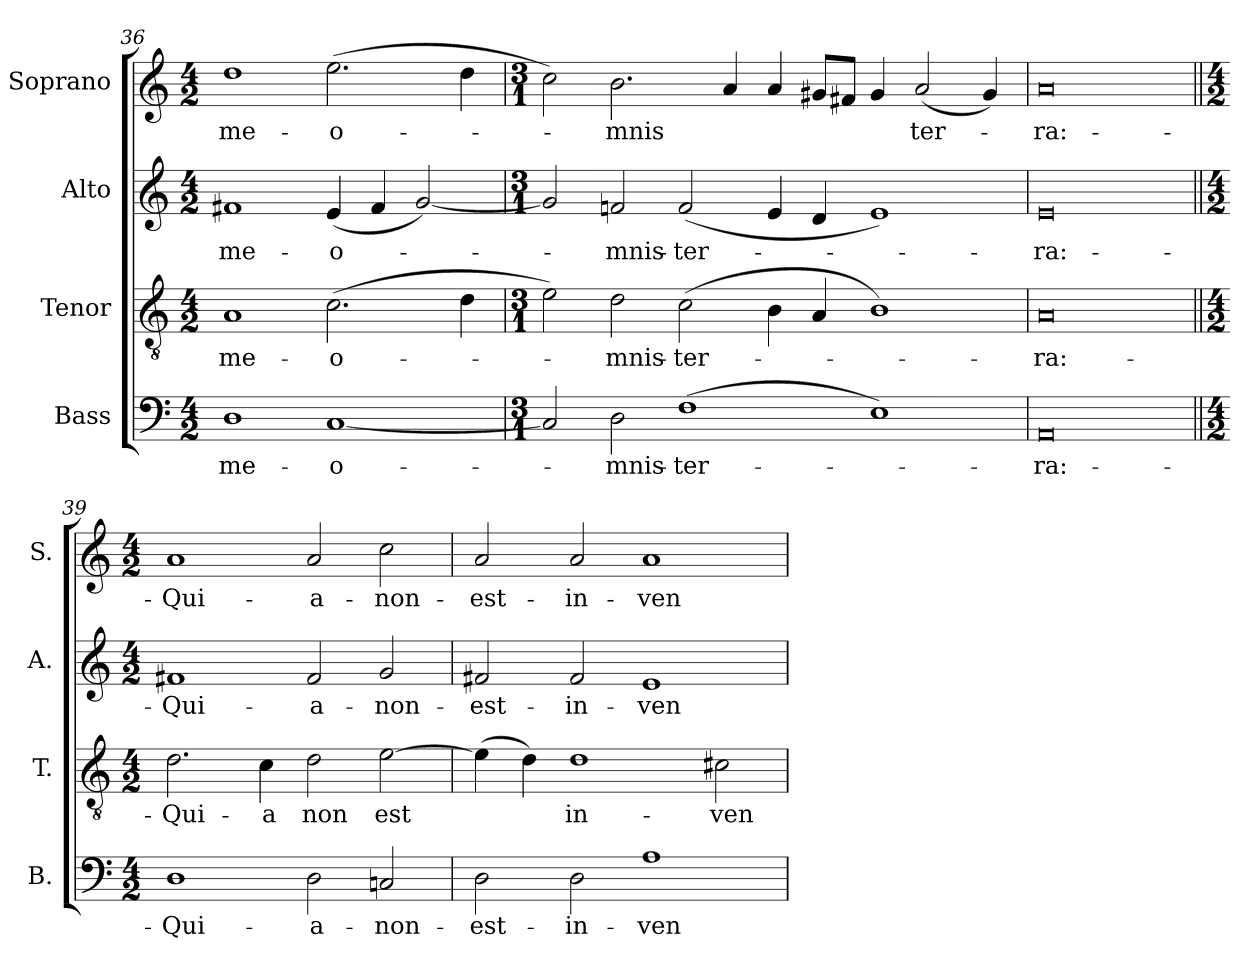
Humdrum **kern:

**kern	**text	**kern	**text	**kern	**text	**kern	**text
*part4	*part4	*part3	*part3	*part2	*part2	*part1	*part1
*staff4	*staff4	*staff3	*staff3	*staff2	*staff2	*staff1	*staff1
*I"Bass	*	*I"Tenor	*	*I"Alto	*	*I"Soprano	*
*I'B.	*	*I'T.	*	*I'A.	*	*I'S.	*
*clefF4	*	*clefGv2	*	*clefG2	*	*clefG2	*
*	*	*ITrd7c12	*	*	*	*	*
*k[]	*	*k[]	*	*k[]	*	*k[]	*
*C:	*	*C:	*	*C:	*	*C:	*
*M4/2	*	*M4/2	*	*M4/2	*	*M4/2	*
=36	=36	=36	=36	=36	=36	=36	=36
!	!LO:LY:b:color=#000000	!	!	!	!	!	!
!	!	!	!LO:LY:b:color=#000000	!	!	!	!
!	!	!	!	!	!LO:LY:b:color=#000000	!	!
!	!	!	!	!	!	!	!LO:LY:b:color=#000000
1Di	-me-	1AAi	-me-	1f#Xi	-me-	1ddi	-me-
!	!LO:LY:b:color=#000000	!	!	!	!	!	!
!	!	!	!LO:LY:b:color=#000000	!	!	!	!
!	!	!	!	!	!LO:LY:b:color=#000000	!	!
!	!	!	!	!	!	!	!LO:LY:b:color=#000000
[1Ci	-o-	(2.Ci\	-o-	(4ei/	-o-	(2.eei\	-o-
.	.	.	.	4f#i/	.	.	.
.	.	.	.	[2gi/)	.	.	.
.	.	4Di\	.	.	.	4ddi\	.
=37	=37	=37	=37	=37	=37	=37	=37
*M3/1	*	*M3/1	*	*M3/1	*	*M3/1	*
2Ci/]	.	2Ei\)	.	2gi/]	.	2cci\)	.
!	!LO:LY:b:color=#000000	!	!	!	!	!	!
!	!	!	!LO:LY:b:color=#000000	!	!	!	!
!	!	!	!	!	!LO:LY:b:color=#000000	!	!
!	!	!	!	!	!	!	!LO:LY:b:color=#000000
2Di\	-mnis-	2Di\	-mnis-	2fni/	-mnis-	2.bi\	-mnis
!	!LO:LY:b:color=#000000	!	!	!	!	!	!
!	!	!	!LO:LY:b:color=#000000	!	!	!	!
!	!	!	!	!	!LO:LY:b:color=#000000	!	!
(1Fi	-ter-	(2Ci\	-ter-	(2fi/	-ter-	.	.
.	.	.	.	.	.	4ai/	.
.	.	4BBi\	.	4ei/	.	4ai/	.
.	.	4AAi/	.	4di/	.	8g#Xi/L	.
.	.	.	.	.	.	8f#Xi/J	.
1Ei)	.	1BBi)	.	1ei)	.	4g#i/	.
!	!	!	!	!	!	!	!LO:LY:b:color=#000000
.	.	.	.	.	.	(2ai/	ter-
.	.	.	.	.	.	4g#i/)	.
=38	=38	=38	=38	=38	=38	=38	=38
!	!LO:LY:b:color=#000000	!	!	!	!	!	!
!	!	!	!LO:LY:b:color=#000000	!	!	!	!
!	!	!	!	!	!LO:LY:b:color=#000000	!	!
!	!	!	!	!	!	!	!LO:LY:b:color=#000000
0AAi	-ra:-	0AAi	-ra:-	0ei	-ra:-	0ai	-ra:-
!!LO:PB:g=z
=39||	=39||	=39||	=39||	=39||	=39||	=39||	=39||
*M4/2	*	*M4/2	*	*M4/2	*	*M4/2	*
!	!LO:LY:b:color=#000000	!	!	!	!	!	!
!	!	!	!LO:LY:b:color=#000000	!	!	!	!
!	!	!	!	!	!LO:LY:b:color=#000000	!	!
!	!	!	!	!	!	!	!LO:LY:b:color=#000000
1Di	-Qui-	2.Di\	-Qui-	1f#Xi	-Qui-	1ai	-Qui-
!	!	!	!LO:LY:b:color=#000000	!	!	!	!
.	.	4Ci\	-a	.	.	.	.
!	!LO:LY:b:color=#000000	!	!	!	!	!	!
!	!	!	!LO:LY:b:color=#000000	!	!	!	!
!	!	!	!	!	!LO:LY:b:color=#000000	!	!
!	!	!	!	!	!	!	!LO:LY:b:color=#000000
2Di\	-a-	2Di\	non	2f#i/	-a-	2ai/	-a-
!	!LO:LY:b:color=#000000	!	!	!	!	!	!
!	!	!	!LO:LY:b:color=#000000	!	!	!	!
!	!	!	!	!	!LO:LY:b:color=#000000	!	!
!	!	!	!	!	!	!	!LO:LY:b:color=#000000
2Cni/	-non-	[2Ei\	est	2gi/	-non-	2cci\	-non-
=40	=40	=40	=40	=40	=40	=40	=40
!	!LO:LY:b:color=#000000	!	!	!	!	!	!
!	!	!	!	!	!LO:LY:b:color=#000000	!	!
!	!	!	!	!	!	!	!LO:LY:b:color=#000000
2Di\	-est-	(4Ei\]	.	2f#Xi/	-est-	2ai/	-est-
.	.	4Di\)	.	.	.	.	.
!	!LO:LY:b:color=#000000	!	!	!	!	!	!
!	!	!	!LO:LY:b:color=#000000	!	!	!	!
!	!	!	!	!	!LO:LY:b:color=#000000	!	!
!	!	!	!	!	!	!	!LO:LY:b:color=#000000
2Di\	-in-	1Di	in-	2f#i/	-in-	2ai/	-in-
!	!LO:LY:b:color=#000000	!	!	!	!	!	!
!	!	!	!	!	!LO:LY:b:color=#000000	!	!
!	!	!	!	!	!	!	!LO:LY:b:color=#000000
1Ai	-ven-	.	.	1ei	-ven-	1ai	-ven-
!	!	!	!LO:LY:b:color=#000000	!	!	!	!
.	.	2C#Xi\	-ven-	.	.	.	.
=	=	=	=	=	=	=	=
*-	*-	*-	*-	*-	*-	*-	*-
